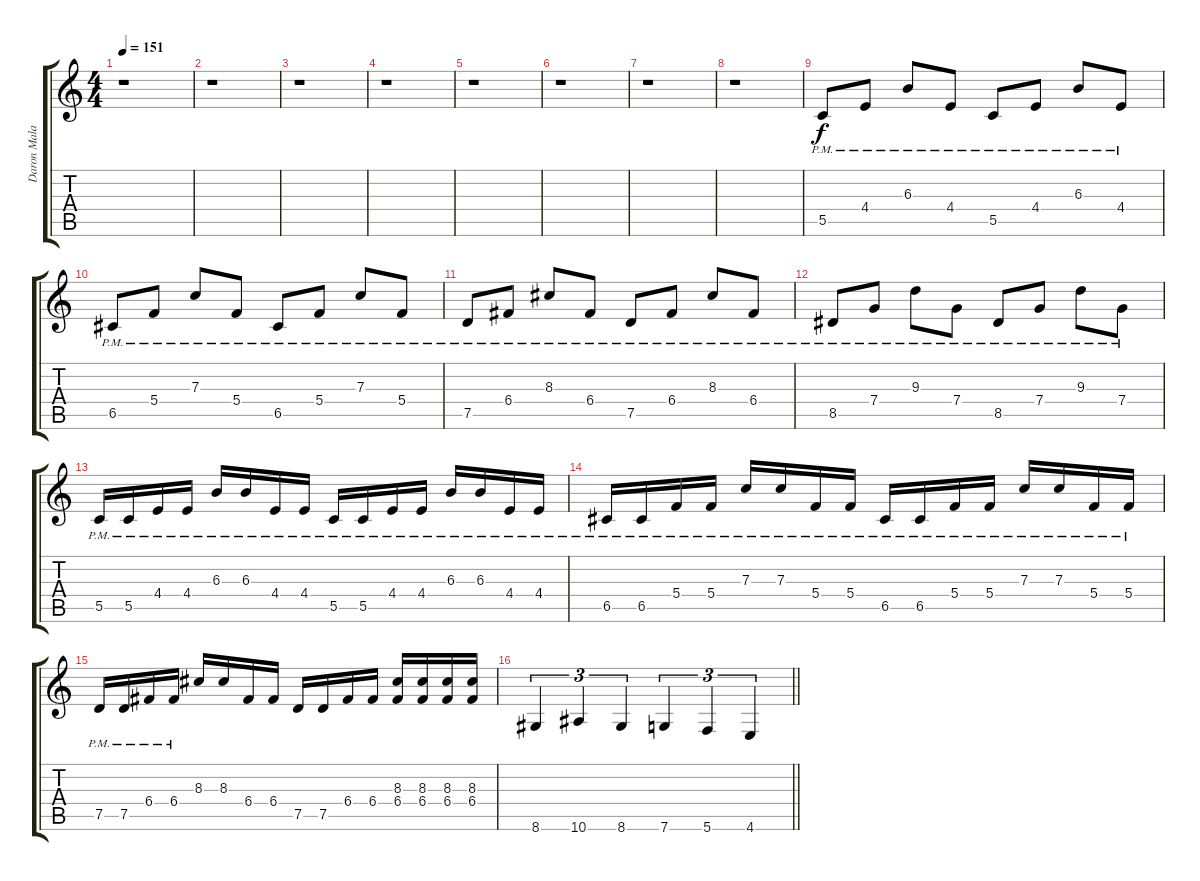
\track ("Daron Malakian" "Daron Mala") {instrument distortionguitar}
\staff {score tabs}
\tuning (D4 A3 F3 C3 G2 C2) {hide}
\ts (4 4)
\tempo 151
\clef g2
\ks c
r.1{dy f} |
r.1 |
r.1 |
r.1 |
r.1 |
r.1 |
r.1 |
r.1 |
5.5{pm}.8 4.4{pm}.8 6.3{pm}.8 4.4{pm}.8 5.5{pm}.8 4.4{pm}.8 6.3{pm}.8 4.4{pm}.8 |
6.5{pm}.8 5.4{pm}.8 7.3{pm}.8 5.4{pm}.8 6.5{pm}.8 5.4{pm}.8 7.3{pm}.8 5.4{pm}.8 |
7.5{pm}.8 6.4{pm}.8 8.3{pm}.8 6.4{pm}.8 7.5{pm}.8 6.4{pm}.8 8.3{pm}.8 6.4{pm}.8 |
8.5{pm}.8 7.4{pm}.8 9.3{pm}.8 7.4{pm}.8 8.5{pm}.8 7.4{pm}.8 9.3{pm}.8 7.4{pm}.8 |
5.5{pm}.16 5.5{pm}.16 4.4{pm}.16 4.4{pm}.16 6.3{pm}.16 6.3{pm}.16 4.4{pm}.16 4.4{pm}.16 5.5{pm}.16 5.5{pm}.16 4.4{pm}.16 4.4{pm}.16 6.3{pm}.16 6.3{pm}.16 4.4{pm}.16 4.4{pm}.16 |
6.5{pm}.16 6.5{pm}.16 5.4{pm}.16 5.4{pm}.16 7.3{pm}.16 7.3{pm}.16 5.4{pm}.16 5.4{pm}.16 6.5{pm}.16 6.5{pm}.16 5.4{pm}.16 5.4{pm}.16 7.3{pm}.16 7.3{pm}.16 5.4{pm}.16 5.4{pm}.16 |
7.5{pm}.16 7.5{pm}.16 6.4{pm}.16 6.4{pm}.16 8.3.16 8.3.16 6.4.16 6.4.16 7.5.16 7.5.16 6.4.16 6.4.16 (8.3 6.4).16 (8.3 6.4).16 (8.3 6.4).16 (8.3 6.4).16 |
\barLineRight lightlight
8.6.4{tu (3 2)} 10.6.4{tu (3 2)} 8.6.4{tu (3 2)} 7.6.4{tu (3 2)} 5.6.4{tu (3 2)} 4.6.4{tu (3 2)}
